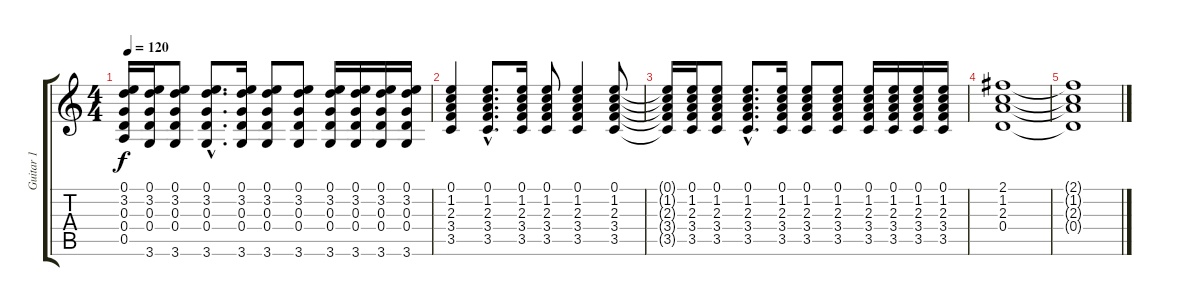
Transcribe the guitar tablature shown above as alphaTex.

\track ("Guitar 1" "Guitar 1") {instrument acousticguitarsteel}
\staff {score tabs}
\tuning (E4 B3 G3 D3 A2 E2) {hide}
\ts (4 4)
\tempo 120
\clef g2
\ks c
(0.1{t} 3.2{t} 0.3{t} 0.4{t} 0.5{t}).16{dy f} (0.1 3.2 0.3 0.4 3.6).16 (0.1 3.2 0.3 0.4 3.6).8 (0.1{hac} 3.2{hac} 0.3{hac} 0.4{hac} 3.6{hac}).8{d} (0.1 3.2 0.3 0.4 3.6).16 (0.1 3.2 0.3 0.4 3.6).8 (0.1 3.2 0.3 0.4 3.6).8 (0.1 3.2 0.3 0.4 3.6).16 (0.1 3.2 0.3 0.4 3.6).16 (0.1 3.2 0.3 0.4 3.6).16 (0.1 3.2 0.3 0.4 3.6).16 |
(0.1 1.2 2.3 3.4 3.5).4 (0.1{hac} 1.2{hac} 2.3{hac} 3.4{hac} 3.5{hac}).8{d} (0.1 1.2 2.3 3.4 3.5).16 (0.1 1.2 2.3 3.4 3.5).8 (0.1 1.2 2.3 3.4 3.5).4 (0.1 1.2 2.3 3.4 3.5).8 |
(0.1{t} 1.2{t} 2.3{t} 3.4{t} 3.5{t}).16 (0.1 1.2 2.3 3.4 3.5).16 (0.1 1.2 2.3 3.4 3.5).8 (0.1{hac} 1.2{hac} 2.3{hac} 3.4{hac} 3.5{hac}).8{d} (0.1 1.2 2.3 3.4 3.5).16 (0.1 1.2 2.3 3.4 3.5).8 (0.1 1.2 2.3 3.4 3.5).8 (0.1 1.2 2.3 3.4 3.5).16 (0.1 1.2 2.3 3.4 3.5).16 (0.1 1.2 2.3 3.4 3.5).16 (0.1 1.2 2.3 3.4 3.5).16 |
(2.1 1.2 2.3 0.4).1{volume 0} |
(2.1{t} 1.2{t} 2.3{t} 0.4{t}).1
